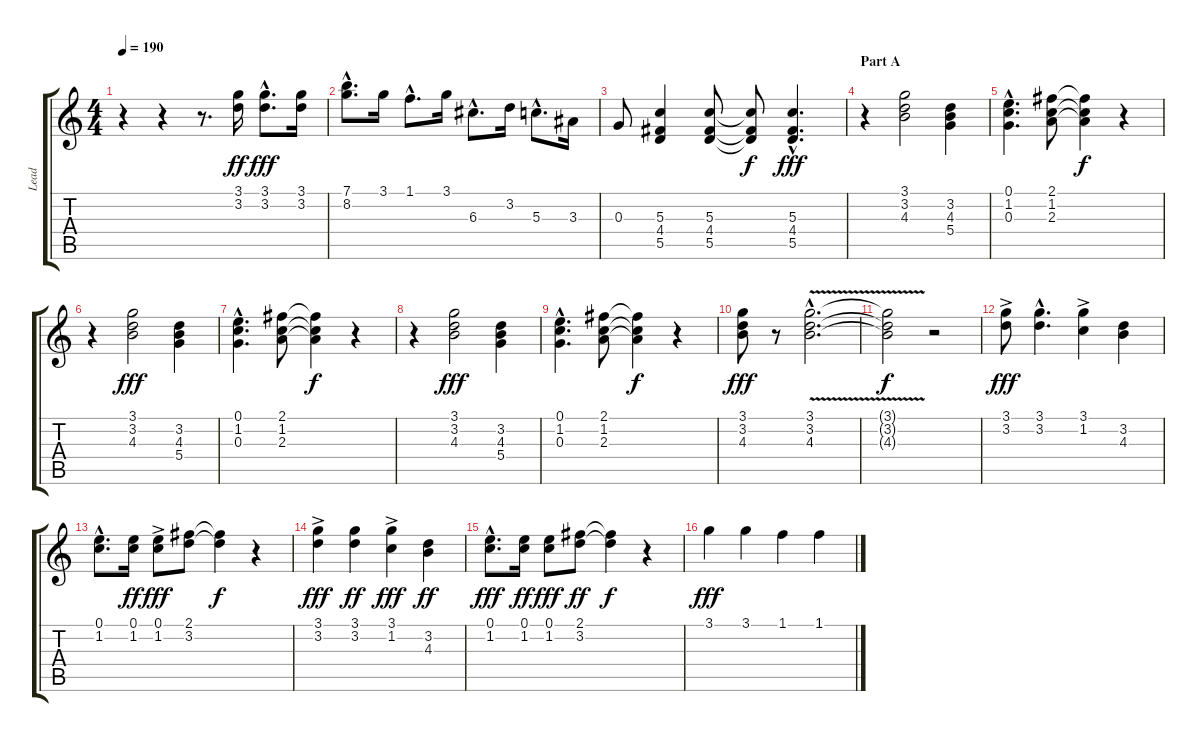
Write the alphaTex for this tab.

\track ("Lead" "Lead") {instrument acousticguitarnylon}
\staff {score tabs}
\tuning (E4 B3 G3 D3 A2 E2) {hide}
\ts (4 4)
\tempo 190
\clef g2
\ks c
r.4{dy ff instrument acousticguitarnylon} r.4 r.8{d instrument electricguitarjazz} (3.1 3.2).16 (3.1{hac} 3.2{hac}).8{d dy fff} (3.1 3.2).16 |
(7.1{hac} 8.2{hac}).8{d} 3.1.16 1.1{hac}.8{d} 3.1.16 6.3{hac}.8{d} 3.2.16 5.3{hac}.8{d} 3.3.16 |
0.3.8{instrument acousticguitarnylon} (5.3 4.4 5.5).4 (5.3 4.4 5.5).8 (5.3{t} 4.4{t} 5.5{t}).8{dy f} (5.3{hac} 4.4{hac} 5.5{hac}).4{d dy fff} |
\section ("" "Part A")
r.4 (3.1 3.2 4.3).2 (3.2 4.3 5.4).4 |
(0.1{hac} 1.2{hac} 0.3{hac}).4{d} (2.1 1.2 2.3).8 (2.1{t} 1.2{t} 2.3{t}).4{dy f} r.4 |
r.4 (3.1 3.2 4.3).2{dy fff} (3.2 4.3 5.4).4 |
(0.1{hac} 1.2{hac} 0.3{hac}).4{d} (2.1 1.2 2.3).8 (2.1{t} 1.2{t} 2.3{t}).4{dy f} r.4 |
r.4 (3.1 3.2 4.3).2{dy fff} (3.2 4.3 5.4).4 |
(0.1{hac} 1.2{hac} 0.3{hac}).4{d} (2.1 1.2 2.3).8 (2.1{t} 1.2{t} 2.3{t}).4{dy f} r.4 |
(3.1 3.2 4.3).8{dy fff} r.8 (3.1{hac} 3.2{v hac} 4.3{hac}).2{d volume 16} |
(3.1{t} 3.2{t} 4.3{t}).2{dy f} r.2 |
(3.1 3.2{ac}).8{dy fff} (3.1{hac} 3.2{hac}).4{d} (3.1 1.2{ac}).4 (3.2 4.3).4 |
(0.1{hac} 1.2{hac}).8{d} (0.1 1.2).16{dy ff} (0.1 1.2{ac}).8{dy fff} (2.1 3.2).8 (2.1{t} 3.2{t}).4{dy f} r.4 |
(3.1{ac} 3.2).4{dy fff} (3.1 3.2).4{dy ff} (3.1{ac} 1.2).4{dy fff} (3.2 4.3).4{dy ff} |
(0.1{hac} 1.2{hac}).8{d dy fff} (0.1 1.2).16{dy ff} (0.1 1.2).8{dy fff} (2.1 3.2).8{dy ff} (2.1{t} 3.2{t}).4{dy f} r.4 |
3.1.4{dy fff} 3.1.4 1.1.4 1.1.4
